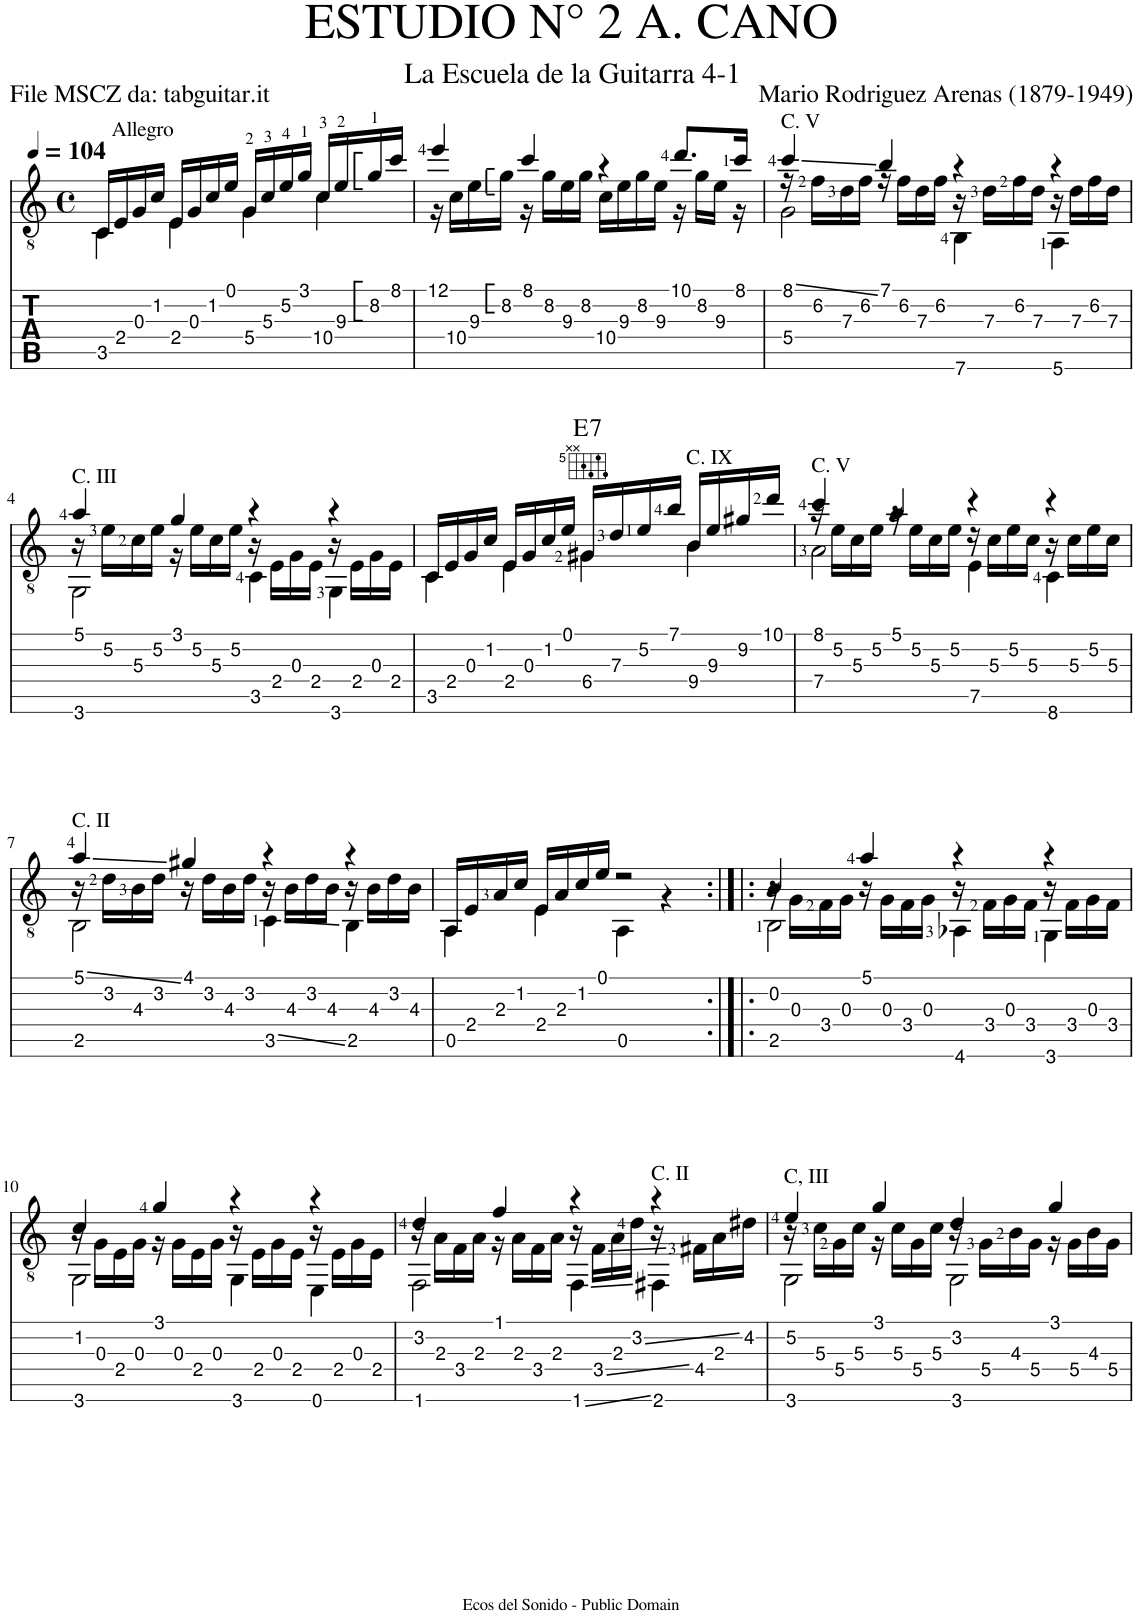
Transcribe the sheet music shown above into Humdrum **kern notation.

**kern	**kern	**harte
*part1	*part1	*part1
*staff2	*staff1	*
*I"Guitar	*	*
*I'Guit.	*	*
*stria6	*	*
*	*clefGv2	*
*k[]	*k[]	*
*M4/4	*M4/4	*
*met(c)	*met(c)	*
*MM104	*MM104	*
=1	=1	=1
*^	*^	*
!	!	!LO:TX:a:t=Allegro	!	!
16CLL	4C	16C/LL	4C\	.
16EJ	.	16E/	.	.
16GL	.	16G/	.	.
16cJJ	.	16c/JJ	.	.
16ELL	4E	16E/LL	4E\	.
16GJ	.	16G/	.	.
16cL	.	16c/	.	.
16eJJ	.	16e/JJ	.	.
16GLL	4G	16G/LL	4G\	.
16cJ	.	16c/	.	.
16eL	.	16e/	.	.
16gJJ	.	16g/JJ	.	.
16cLL	4c	16c/LL	4c\	.
16eJ	.	16e/	.	.
16gL	.	16g/	.	.
16ccJJ	.	16cc/JJ	.	.
=2	=2	=2	=2	=2
4ee	16r	4ee/	16r	.
.	16cLL	.	16c\LL	.
.	16e	.	16e\	.
.	16gJJ	.	16g\JJ	.
4cc	16r	4cc/	16r	.
.	16gLL	.	16g\LL	.
.	16e	.	16e\	.
.	16gJJ	.	16g\JJ	.
4r	16cLL	4r	16c\LL	.
.	16eJ	.	16e\	.
.	16gL	.	16g\	.
.	16eJJ	.	16e\JJ	.
8.ddL	16r	8.dd/L	16r	.
.	16gLL	.	16g\LL	.
.	16eJJ	.	16e\JJ	.
16ccJk	16r	16cc/Jk	16r	.
=3	=3	=3	=3	=3
*	*^	*	*^	*
!	!	!	!LO:TX:a:t=C. V	!	!	!
4cc	16r	2G	4cc/	16r	2G\	.
.	16fLL	.	.	16f\LL	.	.
.	16d	.	.	16d\	.	.
.	16fJJ	.	.	16f\JJ	.	.
4b	16r	.	4b/	16r	.	.
.	16fLL	.	.	16f\LL	.	.
.	16d	.	.	16d\	.	.
.	16fJJ	.	.	16f\JJ	.	.
4r	16r	4BB	4r	16r	4BB\	.
.	16dLL	.	.	16d\LL	.	.
.	16f	.	.	16f\	.	.
.	16dJJ	.	.	16d\JJ	.	.
4r	16r	4AA	4r	16r	4AA\	.
.	16dLL	.	.	16d\LL	.	.
.	16f	.	.	16f\	.	.
.	16dJJ	.	.	16d\JJ	.	.
!!LO:LB:g=z	!!	!!
=4	=4	=4	=4	=4	=4	=4
!	!	!	!LO:TX:a:t=C. III	!	!	!
4a	16r	2GG	4a/	16r	2GG\	.
.	16eLL	.	.	16e\LL	.	.
.	16c	.	.	16c\	.	.
.	16eJJ	.	.	16e\JJ	.	.
4g	16r	.	4g/	16r	.	.
.	16eLL	.	.	16e\LL	.	.
.	16c	.	.	16c\	.	.
.	16eJJ	.	.	16e\JJ	.	.
4r	16r	4C	4r	16r	4C\	.
.	16ELL	.	.	16E\LL	.	.
.	16G	.	.	16G\	.	.
.	16EJJ	.	.	16E\JJ	.	.
4r	16r	4GG	4r	16r	4GG\	.
.	16ELL	.	.	16E\LL	.	.
.	16G	.	.	16G\	.	.
.	16EJJ	.	.	16E\JJ	.	.
*	*v	*v	*	*	*	*
*	*	*	*v	*v	*
=5	=5	=5	=5	=5
16CLL	4C	16C/LL	4C\	.
16EJ	.	16E/	.	.
16GL	.	16G/	.	.
16cJJ	.	16c/JJ	.	.
16ELL	4E	16E/LL	4E\	.
16GJ	.	16G/	.	.
16cL	.	16c/	.	.
16eJJ	.	16e/JJ	.	.
!	!	!	!	!LO:H:kt=7
16G#LL	4G#	16G#X/LL	4G#\	E:7
16dJ	.	16d/	.	.
16eL	.	16e/	.	.
16bJJ	.	16b/JJ	.	.
!	!	!LO:TX:a:t=C. IX	!	!
16BLL	4B	16B/LL	4B\	.
16eJ	.	16e/	.	.
16g#L	.	16g#X/	.	.
16ddJJ	.	16dd/JJ	.	.
=6	=6	=6	=6	=6
*	*^	*	*^	*
!	!	!	!LO:TX:a:t=C. V	!	!	!
4cc	16r	2A	4cc/	16r	2A\	.
.	16eLL	.	.	16e\LL	.	.
.	16c	.	.	16c\	.	.
.	16eJJ	.	.	16e\JJ	.	.
4a	16r	.	4a/	16r	.	.
.	16eLL	.	.	16e\LL	.	.
.	16c	.	.	16c\	.	.
.	16eJJ	.	.	16e\JJ	.	.
4r	16r	4E	4r	16r	4E\	.
.	16cLL	.	.	16c\LL	.	.
.	16e	.	.	16e\	.	.
.	16cJJ	.	.	16c\JJ	.	.
4r	16r	4C	4r	16r	4C\	.
.	16cLL	.	.	16c\LL	.	.
.	16e	.	.	16e\	.	.
.	16cJJ	.	.	16c\JJ	.	.
!!LO:LB:g=z	!!	!!
=7	=7	=7	=7	=7	=7	=7
!	!	!	!LO:TX:a:t=C. II	!	!	!
4a	16r	2BB	4a/	16r	2BB\	.
.	16dLL	.	.	16d\LL	.	.
.	16B	.	.	16B\	.	.
.	16dJJ	.	.	16d\JJ	.	.
4g#	16r	.	4g#X/	16r	.	.
.	16dLL	.	.	16d\LL	.	.
.	16B	.	.	16B\	.	.
.	16dJJ	.	.	16d\JJ	.	.
4r	16r	4C	4r	16r	4C\	.
.	16BLL	.	.	16B\LL	.	.
.	16d	.	.	16d\	.	.
.	16BJJ	.	.	16B\JJ	.	.
4r	16r	4BB	4r	16r	4BB\	.
.	16BLL	.	.	16B\LL	.	.
.	16d	.	.	16d\	.	.
.	16BJJ	.	.	16B\JJ	.	.
*	*v	*v	*	*	*	*
*	*	*	*v	*v	*
=8	=8	=8	=8	=8
16AALL	4AA	16AA/LL	4AA\	.
16EJ	.	16E/	.	.
16AL	.	16A/	.	.
16cJJ	.	16c/JJ	.	.
16ELL	4E	16E/LL	4E\	.
16AJ	.	16A/	.	.
16cL	.	16c/	.	.
16eJJ	.	16e/JJ	.	.
2r	4AA	2r	4AA\	.
.	4r	.	4r	.
=9:|!|:	=9:|!|:	=9:|!|:	=9:|!|:	=9:|!|:
*	*^	*	*^	*
4B	16r	2BB	4B/	16r	2BB\	.
.	16GLL	.	.	16G\LL	.	.
.	16F	.	.	16F\	.	.
.	16GJJ	.	.	16G\JJ	.	.
4a	16r	.	4a/	16r	.	.
.	16GLL	.	.	16G\LL	.	.
.	16F	.	.	16F\	.	.
.	16GJJ	.	.	16G\JJ	.	.
4r	16r	4AA-	4r	16r	4AA-X\	.
.	16FLL	.	.	16F\LL	.	.
.	16G	.	.	16G\	.	.
.	16FJJ	.	.	16F\JJ	.	.
4r	16r	4GG	4r	16r	4GG\	.
.	16FLL	.	.	16F\LL	.	.
.	16G	.	.	16G\	.	.
.	16FJJ	.	.	16F\JJ	.	.
!!LO:LB:g=z	!!	!!
=10	=10	=10	=10	=10	=10	=10
4c	16r	2GG	4c/	16r	2GG\	.
.	16GLL	.	.	16G\LL	.	.
.	16E	.	.	16E\	.	.
.	16GJJ	.	.	16G\JJ	.	.
4g	16r	.	4g/	16r	.	.
.	16GLL	.	.	16G\LL	.	.
.	16E	.	.	16E\	.	.
.	16GJJ	.	.	16G\JJ	.	.
4r	16r	4GG	4r	16r	4GG\	.
.	16ELL	.	.	16E\LL	.	.
.	16G	.	.	16G\	.	.
.	16EJJ	.	.	16E\JJ	.	.
4r	16r	4EE	4r	16r	4EE\	.
.	16ELL	.	.	16E\LL	.	.
.	16G	.	.	16G\	.	.
.	16EJJ	.	.	16E\JJ	.	.
=11	=11	=11	=11	=11	=11	=11
4d	16r	2FF	4d/	16r	2FF\	.
.	16ALL	.	.	16A\LL	.	.
.	16F	.	.	16F\	.	.
.	16AJJ	.	.	16A\JJ	.	.
4f	16r	.	4f/	16r	.	.
.	16ALL	.	.	16A\LL	.	.
.	16F	.	.	16F\	.	.
.	16AJJ	.	.	16A\JJ	.	.
4r	16r	4FF	4r	16r	4FF\	.
.	16FLL	.	.	16F\LL	.	.
.	16A	.	.	16A\	.	.
.	16dJJ	.	.	16d\JJ	.	.
!	!	!	!LO:TX:a:t=C. II	!	!	!
4r	16r	4FF#	4r	16r	4FF#X\	.
.	16F#LL	.	.	16F#X\LL	.	.
.	16A	.	.	16A\	.	.
.	16d#JJ	.	.	16d#X\JJ	.	.
=12	=12	=12	=12	=12	=12	=12
!	!	!	!LO:TX:a:t=C, III	!	!	!
4e	16r	2GG	4e/	16r	2GG\	.
.	16cLL	.	.	16c\LL	.	.
.	16G	.	.	16G\	.	.
.	16cJJ	.	.	16c\JJ	.	.
4g	16r	.	4g/	16r	.	.
.	16cLL	.	.	16c\LL	.	.
.	16G	.	.	16G\	.	.
.	16cJJ	.	.	16c\JJ	.	.
4d	16r	2GG	4d/	16r	2GG\	.
.	16GLL	.	.	16G\LL	.	.
.	16B	.	.	16B\	.	.
.	16GJJ	.	.	16G\JJ	.	.
4g	16r	.	4g/	16r	.	.
.	16GLL	.	.	16G\LL	.	.
.	16B	.	.	16B\	.	.
.	16GJJ	.	.	16G\JJ	.	.
*v	*v	*v	*	*	*	*
*	*v	*v	*v	*
=	=	=
*-	*-	*-
